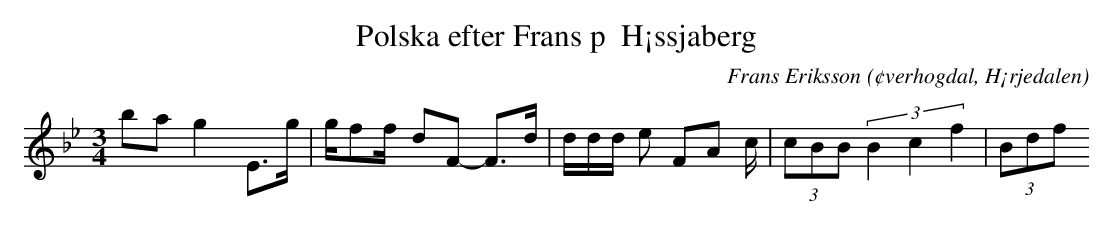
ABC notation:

X:1
T:Polska efter Frans p  H¡ssjaberg
O:¢verhogdal, H¡rjedalen
M:3/4
C:Frans Eriksson
K:Bb
ba g2 E>g |g/ff/- dF- F>d|d/d/d/ e4/3 F4/3A4/3 c/| (3cBB (3B2c2f2|-(3Bdf
